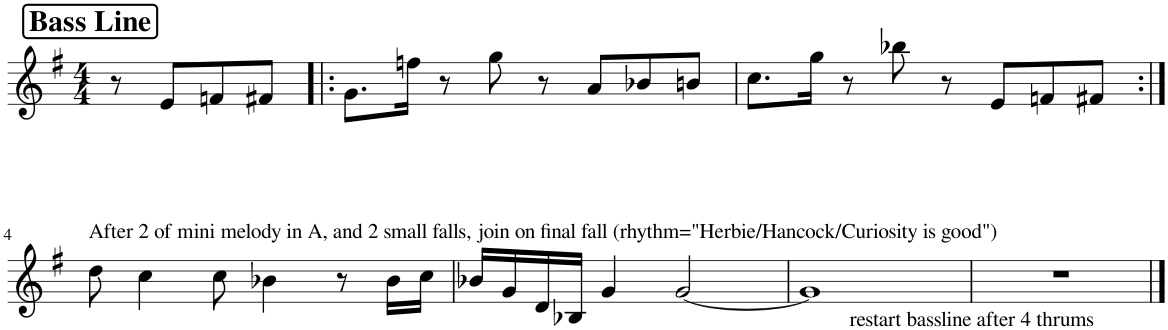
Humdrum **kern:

**kern
*part1
*staff1
*I"Bb Trumpet
*I'Bb Tpt.
*clefG2
*Trd1c2
*k[f#]
*M4/4
!!LO:REH:place=s1:a:B:cj:fs=14:t=Bass Line
=1
8r
8e/L
8fn/
8f#X/J
=2!|:
8.g\L
16ffn\Jk
8r
8gg\
8r
8a/L
8b-X/
8bn/J
=3
8.cc\L
16gg\Jk
8r
8bb-X\
8r
8e/L
8fn/
8f#X/J
!!LO:LB:g=z
=4:|!
!LO:TX:a:t=After 2 of mini melody in A, and 2 small falls, join on final fall (rhythm="Herbie/Hancock/Curiosity is good")
8dd\
4cc\
8cc\
4b-X\
8r
16b-\LL
16cc\JJ
=5
16b-X/LL
16g/
16d/
16B-X/JJ
4g/
[2g/
=6
!LO:TX:b:t=restart bassline after 4 thrums
1g]
=7
1r
==
*-
